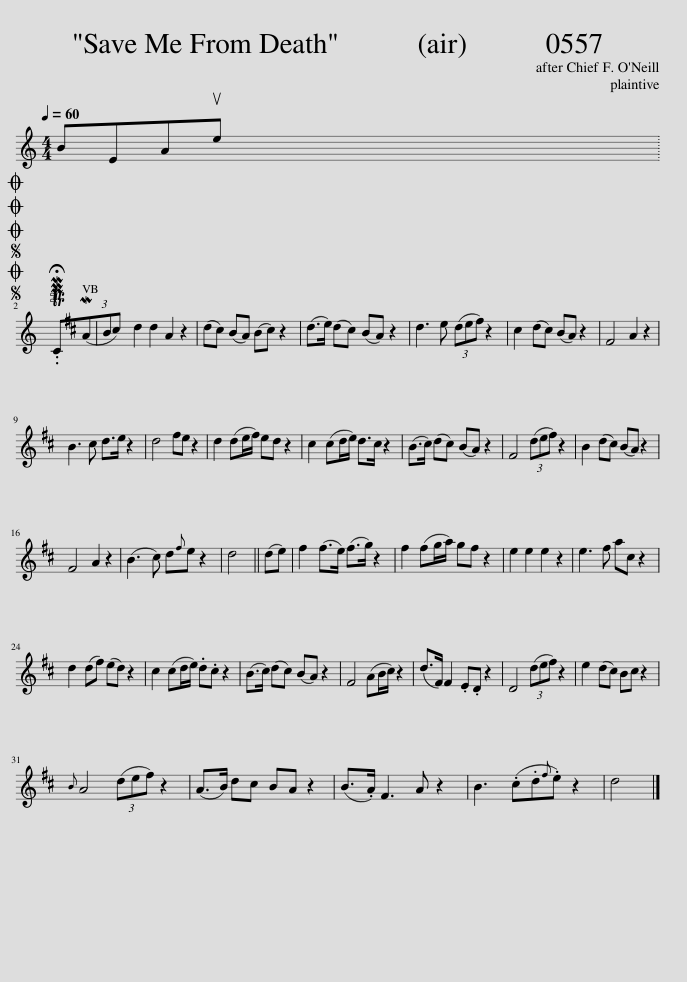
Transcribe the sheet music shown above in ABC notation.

X:1
L:1/8
Q:1/4=60
M:4/4
I:linebreak $
K:C
V:1 treble
V:1
 BEAue x2002 |$SOSOOO .!fermata!PMTC(3(MAB^c) | d2 d2 A2 z2 | (d^c) (BA) (Bc) z2 | (d>e) (d^c) (BA) z2 | %5
 d3 e (3(de^f) z2 | ^c2 (dc) (BA) z2 | ^F4 A2 z2 |$ B3 ^c d>e z2 | d4 ^fe z2 | %10
 d2 (de/^f/) ed z2 | ^c2 (cd/e/) d>c z2 | (B>^c) (dc) (BA) z2 | ^F4 (3(de^f) z2 | B2 (d^c) (BA) z2 |$ %15
 ^F4 A2 z2 | (B3 ^c) d{^f}e z2 | d4 || (de) | ^f2 (f>e) (f>g) z2 | %20
 ^f2 (fg/a/) gf z2 | e2 e2 e2 z2 | e3 ^f a^c z2 |$ d2 (d^f) (ed) z2 | ^c2 (cd/e/) .d.c z2 | %25
 (B>^c) (dc) (BA) z2 | ^F4 (AB/^c/) z2 | (d>^F) F2 .E.D z2 | D4 (3(de^f) z2 | e2 (d^c) Bc z2 |$ %30
{B} A4 (3(de^f) z2 | (A>B) d^c BA z2 | (B>.A) ^F3 A z2 | B3 (.^c.d{^f}.e) z2 | d4 |] %35
